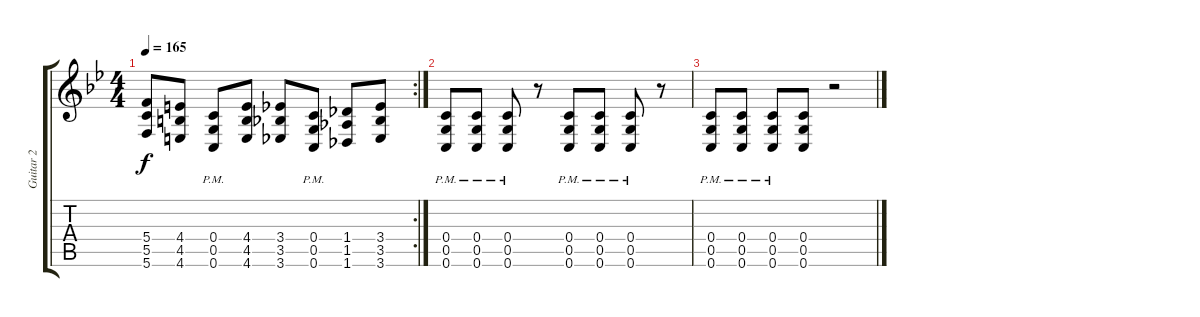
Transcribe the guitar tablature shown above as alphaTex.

\track ("Guitar 2" "Guitar 2") {instrument overdrivenguitar}
\staff {score tabs}
\tuning (D4 A3 F3 C3 G2 C2) {hide}
\rc 2
\ts (4 4)
\tempo 165
\clef g2
\ks bb
(5.4 5.5 5.6).8{dy f} (4.4 4.5 4.6).8 (0.4{pm} 0.5{pm} 0.6{pm}).8 (4.4 4.5 4.6).8 (3.4 3.5 3.6).8 (0.4{pm} 0.5{pm} 0.6{pm}).8 (1.4 1.5 1.6).8 (3.4 3.5 3.6).8 |
(0.4{pm} 0.5{pm} 0.6{pm}).8 (0.4{pm} 0.5{pm} 0.6{pm}).8 (0.4{pm} 0.5{pm} 0.6{pm}).8 r.8 (0.4{pm} 0.5{pm} 0.6{pm}).8 (0.4{pm} 0.5{pm} 0.6{pm}).8 (0.4{pm} 0.5{pm} 0.6{pm}).8 r.8 |
(0.4{pm} 0.5{pm} 0.6{pm}).8 (0.4{pm} 0.5{pm} 0.6{pm}).8 (0.4{pm} 0.5{pm} 0.6{pm}).8 (0.4 0.5 0.6).8 r.2
